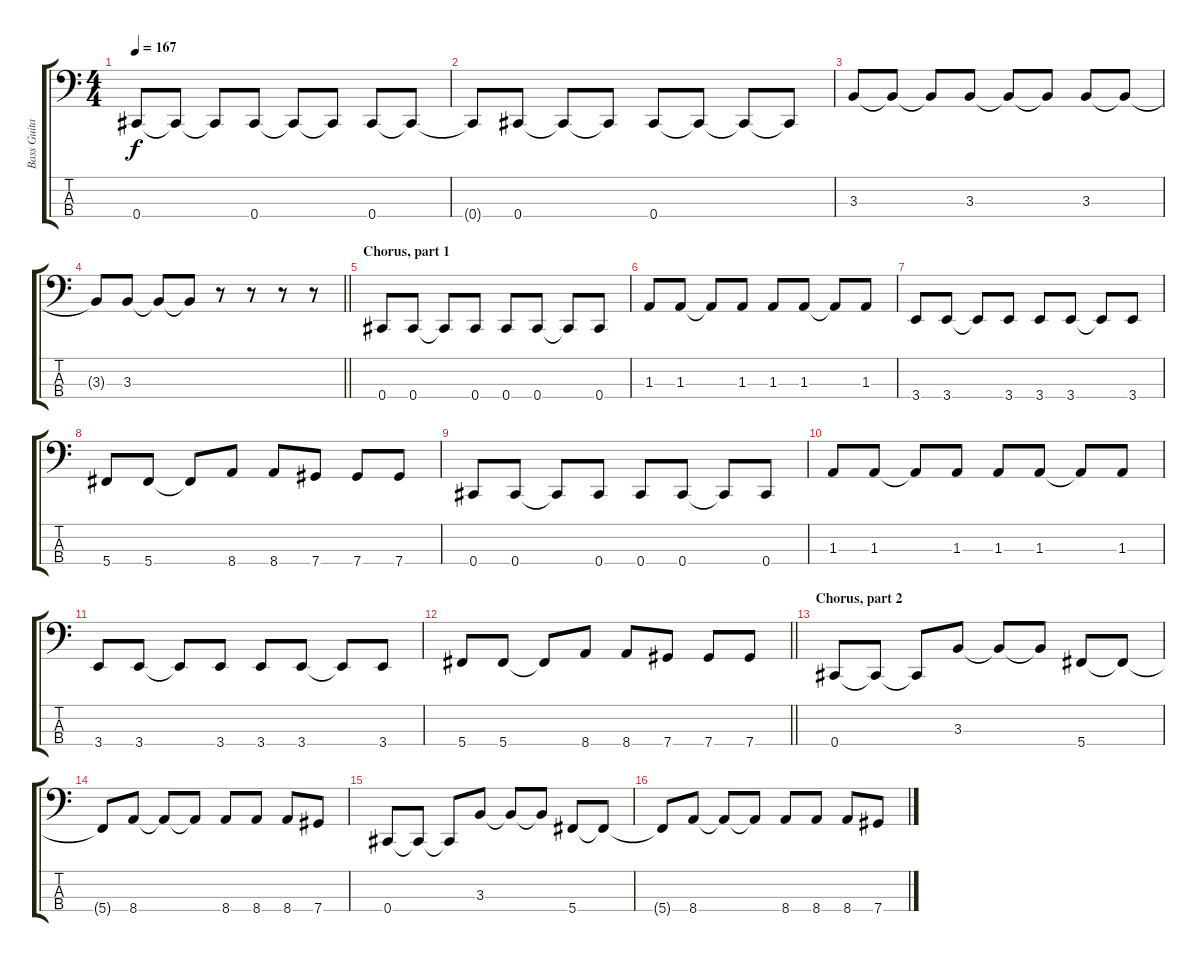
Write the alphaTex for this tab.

\track ("Bass Guitar" "Bass Guita") {instrument electricbassfinger}
\staff {score tabs}
\tuning (Gb2 Db2 Ab1 Db1) {hide}
\ts (4 4)
\tempo 167
\clef f4
\ks c
0.4.8{dy f} 0.4{t}.8 0.4{t}.8 0.4.8 0.4{t}.8 0.4{t}.8 0.4.8 0.4{t}.8 |
0.4{t}.8 0.4.8 0.4{t}.8 0.4{t}.8 0.4.8 0.4{t}.8 0.4{t}.8 0.4{t}.8 |
3.3.8 3.3{t}.8 3.3{t}.8 3.3.8 3.3{t}.8 3.3{t}.8 3.3.8 3.3{t}.8 |
\barLineRight lightlight
3.3{t}.8 3.3.8 3.3{t}.8 3.3{t}.8 r.8 r.8 r.8 r.8 |
\section ("" "Chorus, part 1")
0.4.8 0.4.8 0.4{t}.8 0.4.8 0.4.8 0.4.8 0.4{t}.8 0.4.8 |
1.3.8 1.3.8 1.3{t}.8 1.3.8 1.3.8 1.3.8 1.3{t}.8 1.3.8 |
3.4.8 3.4.8 3.4{t}.8 3.4.8 3.4.8 3.4.8 3.4{t}.8 3.4.8 |
5.4.8 5.4.8 5.4{t}.8 8.4.8 8.4.8 7.4.8 7.4.8 7.4.8 |
0.4.8 0.4.8 0.4{t}.8 0.4.8 0.4.8 0.4.8 0.4{t}.8 0.4.8 |
1.3.8 1.3.8 1.3{t}.8 1.3.8 1.3.8 1.3.8 1.3{t}.8 1.3.8 |
3.4.8 3.4.8 3.4{t}.8 3.4.8 3.4.8 3.4.8 3.4{t}.8 3.4.8 |
\barLineRight lightlight
5.4.8 5.4.8 5.4{t}.8 8.4.8 8.4.8 7.4.8 7.4.8 7.4.8 |
\section ("" "Chorus, part 2")
0.4.8 0.4{t}.8 0.4{t}.8 3.3.8 3.3{t}.8 3.3{t}.8 5.4.8 5.4{t}.8 |
5.4{t}.8 8.4.8 8.4{t}.8 8.4{t}.8 8.4.8 8.4.8 8.4.8 7.4.8 |
0.4.8 0.4{t}.8 0.4{t}.8 3.3.8 3.3{t}.8 3.3{t}.8 5.4.8 5.4{t}.8 |
5.4{t}.8 8.4.8 8.4{t}.8 8.4{t}.8 8.4.8 8.4.8 8.4.8 7.4.8
